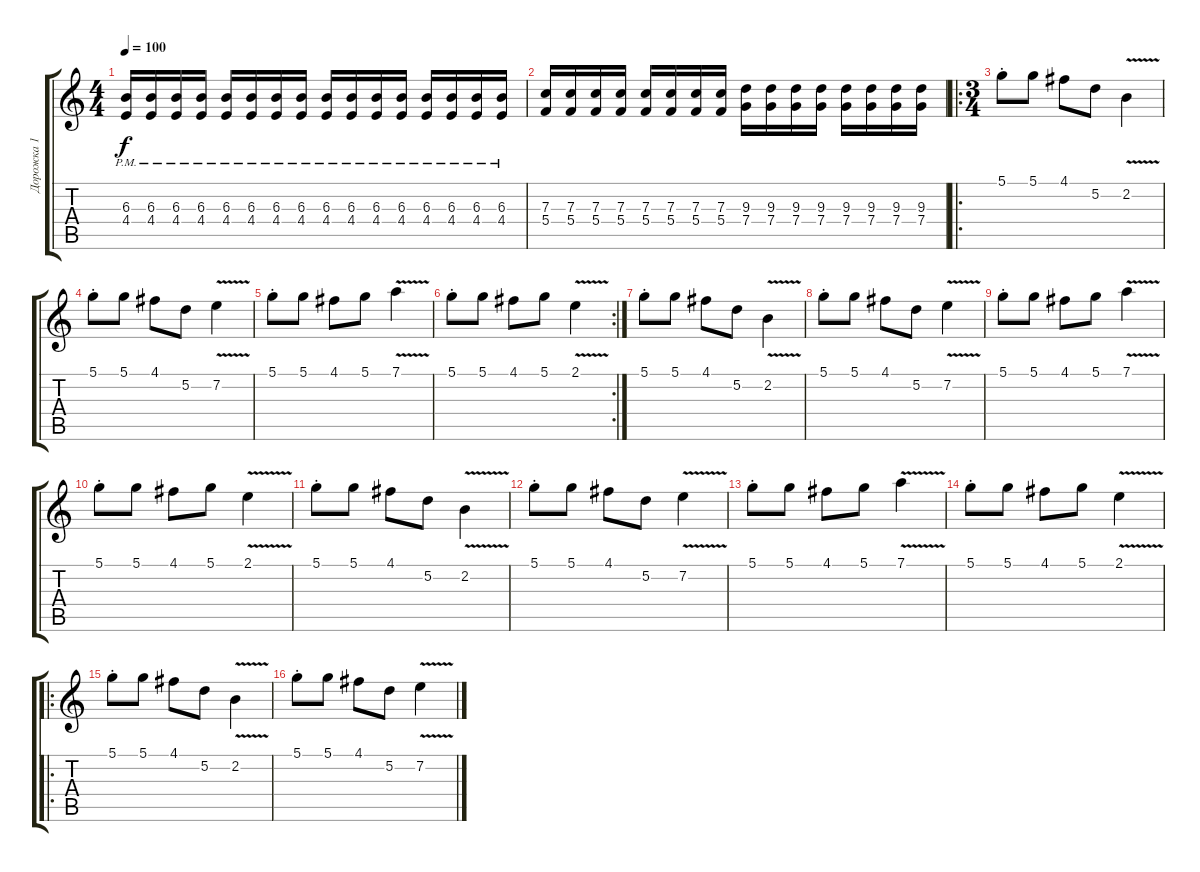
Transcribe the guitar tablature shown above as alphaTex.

\track ("Дорожка 1" "Дорожка 1") {instrument distortionguitar}
\staff {score tabs}
\tuning (D4 A3 F3 C3 G2 C2) {hide}
\ts (4 4)
\tempo 100
\clef g2
\ks c
(6.3{pm} 4.4{pm}).16{dy f} (6.3{pm} 4.4{pm}).16 (6.3{pm} 4.4{pm}).16 (6.3{pm} 4.4{pm}).16 (6.3{pm} 4.4{pm}).16 (6.3{pm} 4.4{pm}).16 (6.3{pm} 4.4{pm}).16 (6.3{pm} 4.4{pm}).16 (6.3{pm} 4.4{pm}).16 (6.3 4.4{pm}).16 (6.3{pm} 4.4{pm}).16 (6.3{pm} 4.4{pm}).16 (6.3{pm} 4.4{pm}).16 (6.3{pm} 4.4{pm}).16 (6.3{pm} 4.4{pm}).16 (6.3{pm} 4.4{pm}).16 |
(7.3 5.4).16 (7.3 5.4).16 (7.3 5.4).16 (7.3 5.4).16 (7.3 5.4).16 (7.3 5.4).16 (7.3 5.4).16 (7.3 5.4).16 (9.3 7.4).16 (9.3 7.4).16 (9.3 7.4).16 (9.3 7.4).16 (9.3 7.4).16 (9.3 7.4).16 (9.3 7.4).16 (9.3 7.4).16 |
\ro
\ts (3 4)
5.1{st}.8 5.1.8 4.1.8 5.2.8 2.2{v}.4 |
5.1{st}.8 5.1.8 4.1.8 5.2.8 7.2{v}.4 |
5.1{st}.8 5.1.8 4.1.8 5.1.8 7.1{v}.4 |
\rc 2
5.1{st}.8 5.1.8 4.1.8 5.1.8 2.1{v}.4 |
5.1{st}.8 5.1.8 4.1.8 5.2.8 2.2{v}.4 |
5.1{st}.8 5.1.8 4.1.8 5.2.8 7.2{v}.4 |
5.1{st}.8 5.1.8 4.1.8 5.1.8 7.1{v}.4 |
5.1{st}.8 5.1.8 4.1.8 5.1.8 2.1{v}.4 |
5.1{st}.8 5.1.8 4.1.8 5.2.8 2.2{v}.4 |
5.1{st}.8 5.1.8 4.1.8 5.2.8 7.2{v}.4 |
5.1{st}.8 5.1.8 4.1.8 5.1.8 7.1{v}.4 |
5.1{st}.8 5.1.8 4.1.8 5.1.8 2.1{v}.4 |
\ro
5.1{st}.8 5.1.8 4.1.8 5.2.8 2.2{v}.4 |
5.1{st}.8 5.1.8 4.1.8 5.2.8 7.2{v}.4
